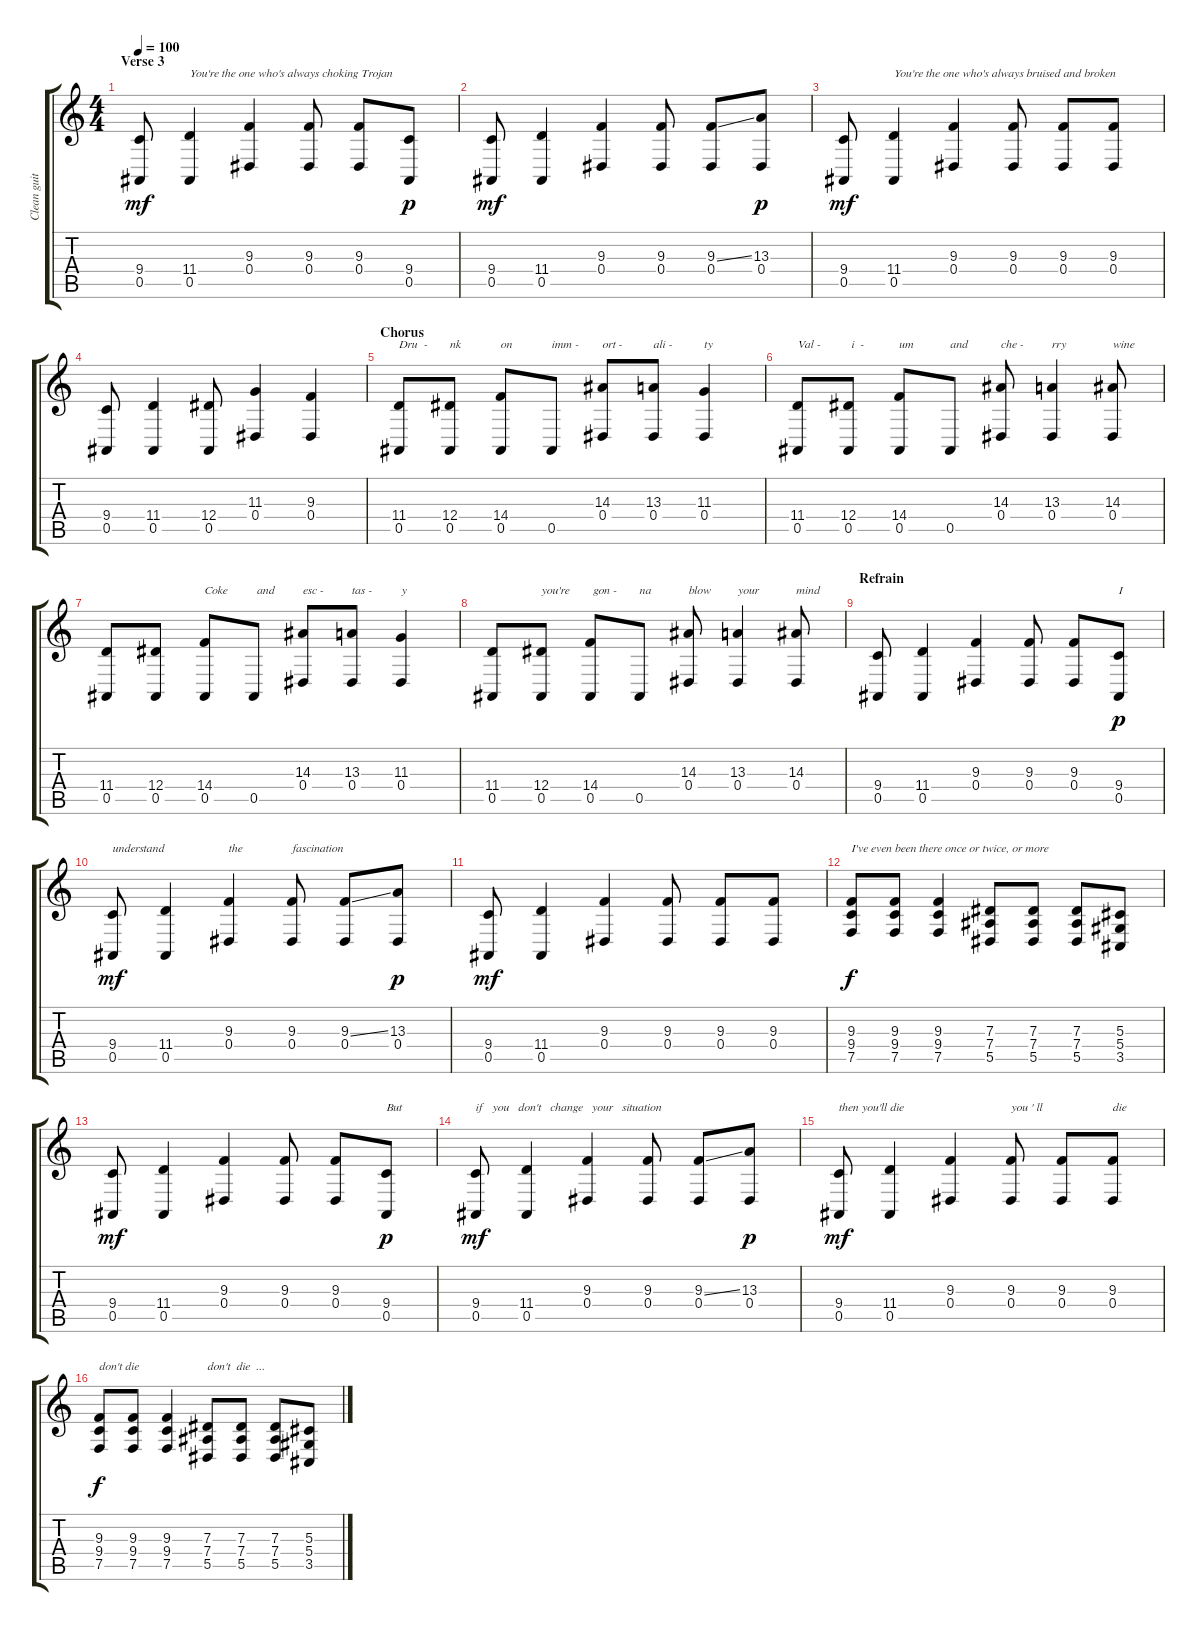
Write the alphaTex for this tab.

\track ("Clean guitar + Lyrics" "Clean guit") {instrument electricgrandpiano}
\staff {score tabs}
\tuning (F4 C4 Ab3 Eb3 Bb2 Gb2) {hide}
\ts (4 4)
\section ("" "Verse 3")
\tempo 100
\clef g2
\ks c
(9.4 0.5).8{dy mf} (11.4 0.5).4{txt "You're the one who's always choking Trojan"} (9.3 0.4).4 (9.3 0.4).8 (9.3 0.4).8 (9.4 0.5).8{dy p} |
(9.4 0.5).8{dy mf} (11.4 0.5).4 (9.3 0.4).4 (9.3 0.4).8 (9.3{ss} 0.4).8 (13.3 0.4).8{dy p} |
(9.4 0.5).8{dy mf} (11.4 0.5).4{txt "You're the one who's always bruised and broken"} (9.3 0.4).4 (9.3 0.4).8 (9.3 0.4).8 (9.3 0.4).8 |
(9.4 0.5).8 (11.4 0.5).4 (12.4 0.5).8 (11.3 0.4).4 (9.3 0.4).4 |
\section ("" "Chorus")
(11.4 0.5).8{txt "Dru  - "} (12.4 0.5).8{txt "nk"} (14.4 0.5).8{txt "on"} 0.5.8{txt "imm -"} (14.3 0.4).8{txt "ort -"} (13.3 0.4).8{txt "ali -"} (11.3 0.4).4{txt "ty"} |
(11.4 0.5).8{txt "Val -"} (12.4 0.5).8{txt " i  -"} (14.4 0.5).8{txt "um"} 0.5.8{txt "and"} (14.3 0.4).8{txt "che -"} (13.3 0.4).4{txt "rry"} (14.3 0.4).8{txt "wine"} |
(11.4 0.5).8 (12.4 0.5).8 (14.4 0.5).8{txt "Coke"} 0.5.8{txt " and"} (14.3 0.4).8{txt "esc -"} (13.3 0.4).8{txt "tas -"} (11.3 0.4).4{txt "y"} |
(11.4 0.5).8 (12.4 0.5).8{txt "you're"} (14.4 0.5).8{txt " gon - "} 0.5.8{txt "na"} (14.3 0.4).8{txt "blow"} (13.3 0.4).4{txt "your"} (14.3 0.4).8{txt "mind"} |
\section ("" "Refrain")
(9.4 0.5).8 (11.4 0.5).4 (9.3 0.4).4 (9.3 0.4).8 (9.3 0.4).8 (9.4 0.5).8{txt "I" dy p} |
(9.4 0.5).8{txt "understand" dy mf} (11.4 0.5).4 (9.3 0.4).4{txt "the"} (9.3 0.4).8{txt "fascination"} (9.3{ss} 0.4).8 (13.3 0.4).8{dy p} |
(9.4 0.5).8{dy mf} (11.4 0.5).4 (9.3 0.4).4 (9.3 0.4).8 (9.3 0.4).8 (9.3 0.4).8 |
(9.3 9.4 7.5).8{txt "I've even been there once or twice, or more" dy f} (9.3 9.4 7.5).8 (9.3 9.4 7.5).4 (7.3 7.4 5.5).8 (7.3 7.4 5.5).8 (7.3 7.4 5.5).8 (5.3 5.4 3.5).8 |
(9.4 0.5).8{dy mf} (11.4 0.5).4 (9.3 0.4).4 (9.3 0.4).8 (9.3 0.4).8 (9.4 0.5).8{txt "But" dy p} |
(9.4 0.5).8{txt "if   you   don't   change   your   situation" dy mf} (11.4 0.5).4 (9.3 0.4).4 (9.3 0.4).8 (9.3{ss} 0.4).8 (13.3 0.4).8{dy p} |
(9.4 0.5).8{txt "then you'll die" dy mf} (11.4 0.5).4 (9.3 0.4).4 (9.3 0.4).8{txt "you ' ll"} (9.3 0.4).8 (9.3 0.4).8{txt "die"} |
(9.3 9.4 7.5).8{txt "don't die" dy f} (9.3 9.4 7.5).8 (9.3 9.4 7.5).4 (7.3 7.4 5.5).8{txt "don't  die  ..."} (7.3 7.4 5.5).8 (7.3 7.4 5.5).8 (5.3 5.4 3.5).8
